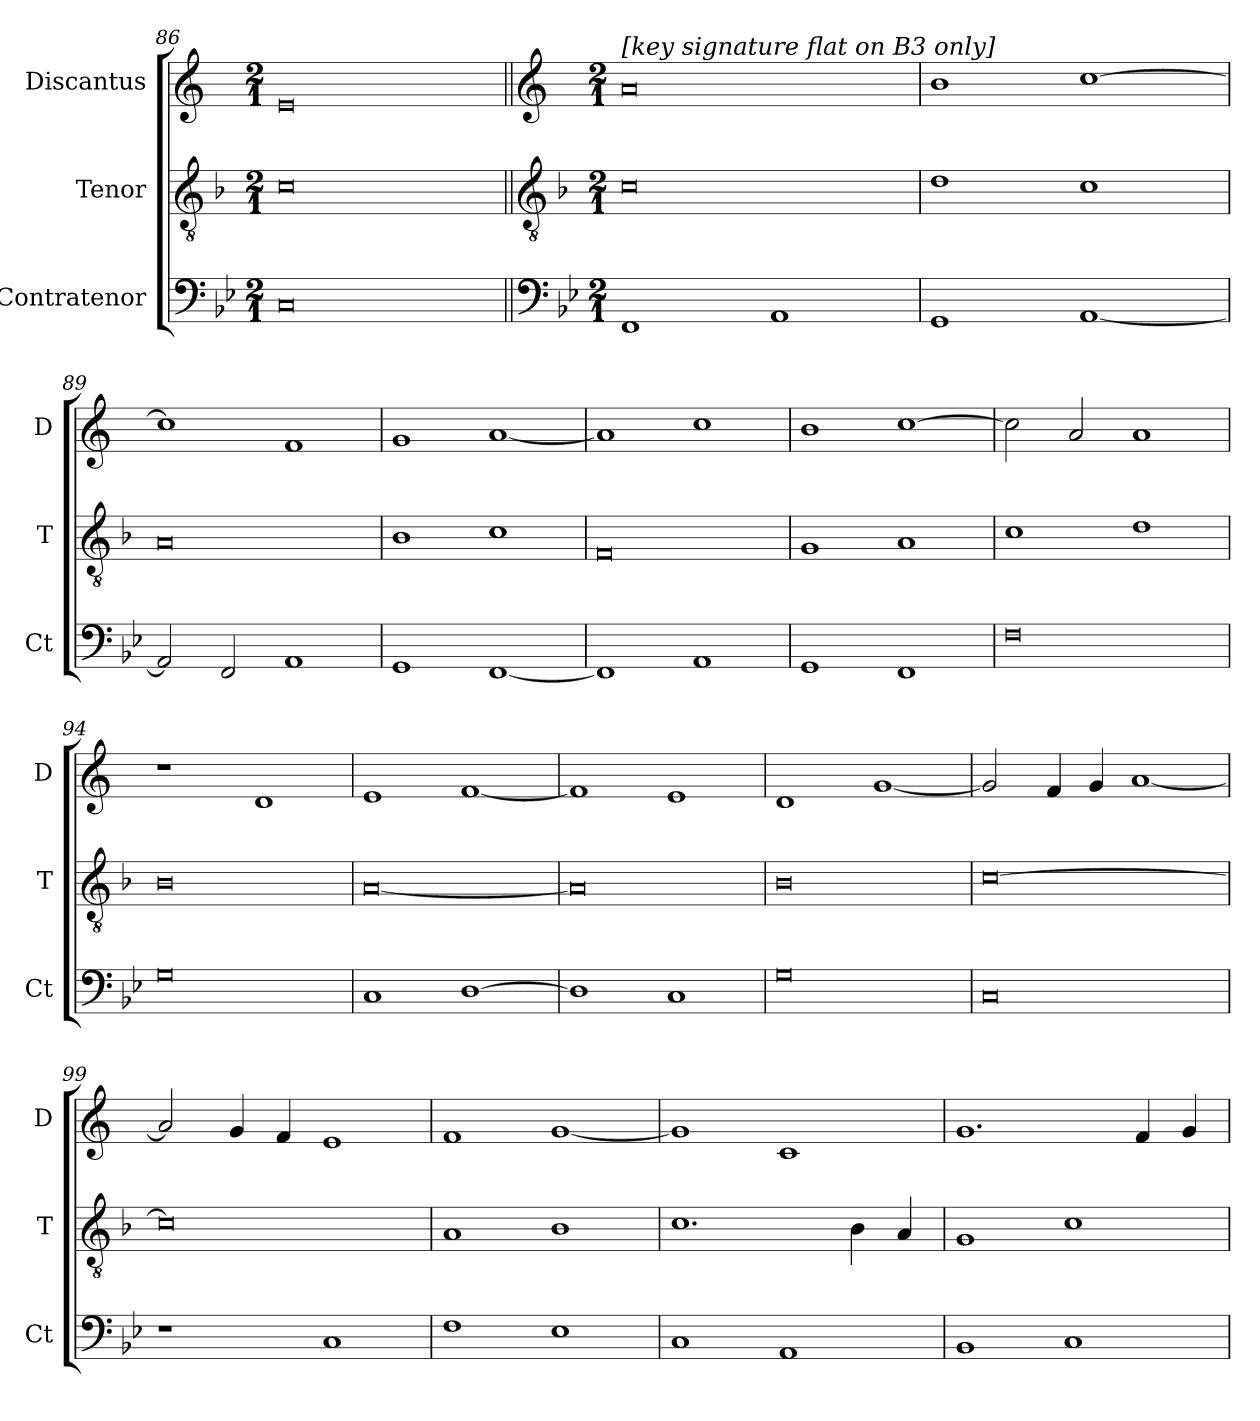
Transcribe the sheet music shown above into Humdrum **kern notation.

**kern	**kern	**kern
*part3	*part2	*part1
*staff3	*staff2	*staff1
*I"Contratenor	*I"Tenor	*I"Discantus
*I'Ct	*I'T	*I'D
*clefF4	*clefGv2	*clefG2
*k[b-e-]	*k[b-]	*k[]
*M2/1	*M2/1	*M2/1
=86	=86	=86
0C	0c	0e
!!LO:LB:g=z
=87||	=87||	=87||
*clefF4	*clefGv2	*clefG2
*k[b-e-]	*k[b-]	*k[]
*M2/1	*M2/1	*M2/1
!	!	!LO:TX:a:t=[key signature flat on B3 only]
1FF	0c	0a
1AA	.	.
=88	=88	=88
1GG	1d	1b
[1AA	1c	[1cc
=89	=89	=89
2AA/]	0A	1cc]
2FF/	.	.
1AA	.	1f
=90	=90	=90
1GG	1B-	1g
[1FF	1c	[1a
=91	=91	=91
1FF]	0F	1a]
1AA	.	1cc
=92	=92	=92
1GG	1G	1b
1FF	1A	[1cc
=93	=93	=93
0F	1c	2cc\]
.	.	2a/
.	1d	1a
=94	=94	=94
0G	0B-	1r
.	.	1d
=95	=95	=95
1C	[0A	1e
[1D	.	[1f
=96	=96	=96
1D]	0A]	1f]
1C	.	1e
=97	=97	=97
0G	0B-	1d
.	.	[1g
=98	=98	=98
0C	[0c	2g/]
.	.	4f/
.	.	4g/
.	.	[1a
=99	=99	=99
1r	0c]	2a/]
.	.	4g/
.	.	4f/
1C	.	1e
=100	=100	=100
1F	1A	1f
1E-	1B-	[1g
=101	=101	=101
1C	1.c	1g]
1AA	.	1c
.	4B-\	.
.	4A/	.
=102	=102	=102
1BB-	1G	1.g
1C	1c	.
.	.	4f/
.	.	4g/
=	=	=
*-	*-	*-
